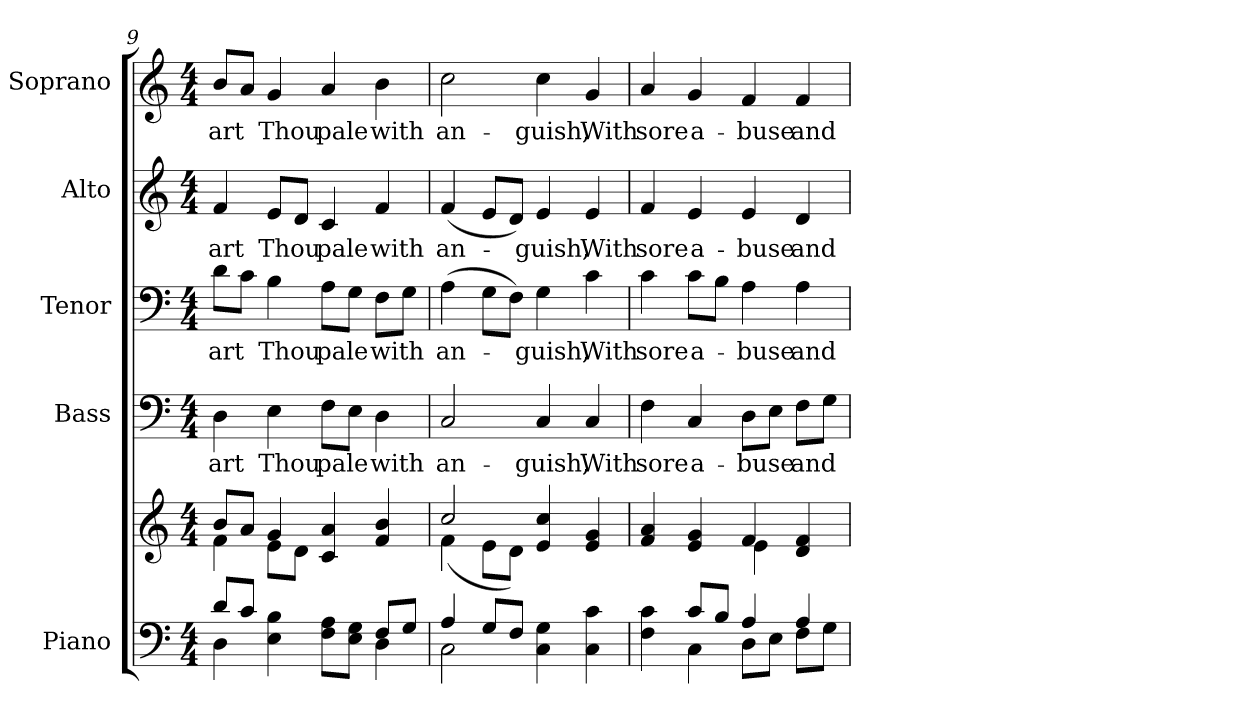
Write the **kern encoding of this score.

**kern	**kern	**kern	**text	**kern	**text	**kern	**text	**kern	**text
*part5	*part5	*part4	*part4	*part3	*part3	*part2	*part2	*part1	*part1
*staff6	*staff5	*staff4	*staff4	*staff3	*staff3	*staff2	*staff2	*staff1	*staff1
*I"Piano	*	*I"Bass	*	*I"Tenor	*	*I"Alto	*	*I"Soprano	*
*I'Pno.	*	*I'B.	*	*I'T.	*	*I'A.	*	*I'S.	*
*clefF4	*clefG2	*clefF4	*	*clefF4	*	*clefG2	*	*clefG2	*
*k[]	*k[]	*k[]	*	*k[]	*	*k[]	*	*k[]	*
*C:	*C:	*C:	*	*C:	*	*C:	*	*C:	*
*M4/4	*M4/4	*M4/4	*	*M4/4	*	*M4/4	*	*M4/4	*
=9	=9	=9	=9	=9	=9	=9	=9	=9	=9
*^	*^	*	*	*	*	*	*	*	*
!	!	!	!	!	!LO:LY:b:color=#000000	!	!	!	!	!	!
!	!	!	!	!	!	!	!LO:LY:b:color=#000000	!	!	!	!
!	!	!	!	!	!	!	!	!	!LO:LY:b:color=#000000	!	!
!	!	!	!	!	!	!	!	!	!	!	!LO:LY:b:color=#000000
8di/L	4Di\	8bi/L	4fi\	4Di\	art	8di\L	art	4fi/	art	8bi/L	art
8ci/J	.	8ai/J	.	.	.	8ci\J	.	.	.	8ai/J	.
!	!	!	!	!	!LO:LY:b:color=#000000	!	!	!	!	!	!
!	!	!	!	!	!	!	!LO:LY:b:color=#000000	!	!	!	!
!	!	!	!	!	!	!	!	!	!LO:LY:b:color=#000000	!	!
!	!	!	!	!	!	!	!	!	!	!	!LO:LY:b:color=#000000
4Ei\ 4Bi	4ryy	4gi/	8ei\L	4Ei\	Thou	4Bi\	Thou	8ei/L	Thou	4gi/	Thou
.	.	.	8di\J	.	.	.	.	8di/J	.	.	.
!	!	!	!	!	!LO:LY:b:color=#000000	!	!	!	!	!	!
!	!	!	!	!	!	!	!LO:LY:b:color=#000000	!	!	!	!
!	!	!	!	!	!	!	!	!	!LO:LY:b:color=#000000	!	!
!	!	!	!	!	!	!	!	!	!	!	!LO:LY:b:color=#000000
8Fi\ 8AiL	4ryy	4ci/ 4ai	2ryy	8Fi\L	pale	8Ai\L	pale	4ci/	pale	4ai/	pale
8Ei\ 8GiJ	.	.	.	8Ei\J	.	8Gi\J	.	.	.	.	.
!	!	!	!	!	!LO:LY:b:color=#000000	!	!	!	!	!	!
!	!	!	!	!	!	!	!LO:LY:b:color=#000000	!	!	!	!
!	!	!	!	!	!	!	!	!	!LO:LY:b:color=#000000	!	!
!	!	!	!	!	!	!	!	!	!	!	!LO:LY:b:color=#000000
8Fi/L	4Di\	4fi/ 4bi	.	4Di\	with	8Fi\L	with	4fi/	with	4bi\	with
8Gi/J	.	.	.	.	.	8Gi\J	.	.	.	.	.
!!LO:PB:g=z
=10	=10	=10	=10	=10	=10	=10	=10	=10	=10	=10	=10
!	!	!	!	!	!LO:LY:b:color=#000000	!	!	!	!	!	!
!	!	!	!	!	!	!	!LO:LY:b:color=#000000	!	!	!	!
!	!	!	!	!	!	!	!	!	!LO:LY:b:color=#000000	!	!
!	!	!	!	!	!	!	!	!	!	!	!LO:LY:b:color=#000000
4Ai/	2Ci\	2cci/	(4fi\	2Ci/	an-	(4Ai\	an-	(4fi/	an-	2cci\	an-
8Gi/L	.	.	8ei\L	.	.	8Gi\L	.	8ei/L	.	.	.
8Fi/J	.	.	8di\J)	.	.	8Fi\J)	.	8di/J)	.	.	.
!	!	!	!	!	!LO:LY:b:color=#000000	!	!	!	!	!	!
!	!	!	!	!	!	!	!LO:LY:b:color=#000000	!	!	!	!
!	!	!	!	!	!	!	!	!	!LO:LY:b:color=#000000	!	!
!	!	!	!	!	!	!	!	!	!	!	!LO:LY:b:color=#000000
4Ci\ 4Gi	2ryy	4ei/ 4cci	2ryy	4Ci/	-guish,	4Gi\	-guish,	4ei/	-guish,	4cci\	-guish,
!	!	!	!	!	!LO:LY:b:color=#000000	!	!	!	!	!	!
!	!	!	!	!	!	!	!LO:LY:b:color=#000000	!	!	!	!
!	!	!	!	!	!	!	!	!	!LO:LY:b:color=#000000	!	!
!	!	!	!	!	!	!	!	!	!	!	!LO:LY:b:color=#000000
4Ci\ 4ci	.	4ei/ 4gi	.	4Ci/	With	4ci\	With	4ei/	With	4gi/	With
=11	=11	=11	=11	=11	=11	=11	=11	=11	=11	=11	=11
!	!	!	!	!	!LO:LY:b:color=#000000	!	!	!	!	!	!
!	!	!	!	!	!	!	!LO:LY:b:color=#000000	!	!	!	!
!	!	!	!	!	!	!	!	!	!LO:LY:b:color=#000000	!	!
!	!	!	!	!	!	!	!	!	!	!	!LO:LY:b:color=#000000
4Fi\ 4ci	4ryy	4fi/ 4ai	2ryy	4Fi\	sore	4ci\	sore	4fi/	sore	4ai/	sore
!	!	!	!	!	!LO:LY:b:color=#000000	!	!	!	!	!	!
!	!	!	!	!	!	!	!LO:LY:b:color=#000000	!	!	!	!
!	!	!	!	!	!	!	!	!	!LO:LY:b:color=#000000	!	!
!	!	!	!	!	!	!	!	!	!	!	!LO:LY:b:color=#000000
8ci/L	4Ci\	4ei/ 4gi	.	4Ci/	a-	8ci\L	a-	4ei/	a-	4gi/	a-
8Bi/J	.	.	.	.	.	8Bi\J	.	.	.	.	.
!	!	!	!	!	!LO:LY:b:color=#000000	!	!	!	!	!	!
!	!	!	!	!	!	!	!LO:LY:b:color=#000000	!	!	!	!
!	!	!	!	!	!	!	!	!	!LO:LY:b:color=#000000	!	!
!	!	!	!	!	!	!	!	!	!	!	!LO:LY:b:color=#000000
4Ai/	8Di\L	4fi/	4ei\	8Di\L	-buse	4Ai\	-buse	4ei/	-buse	4fi/	-buse
.	8Ei\J	.	.	8Ei\J	.	.	.	.	.	.	.
!	!	!	!	!	!LO:LY:b:color=#000000	!	!	!	!	!	!
!	!	!	!	!	!	!	!LO:LY:b:color=#000000	!	!	!	!
!	!	!	!	!	!	!	!	!	!LO:LY:b:color=#000000	!	!
!	!	!	!	!	!	!	!	!	!	!	!LO:LY:b:color=#000000
4Ai/	8Fi\L	4di/ 4fi	4ryy	8Fi\L	and	4Ai\	and	4di/	and	4fi/	and
.	8Gi\J	.	.	8Gi\J	.	.	.	.	.	.	.
*v	*v	*	*	*	*	*	*	*	*	*	*
*	*v	*v	*	*	*	*	*	*	*	*
=	=	=	=	=	=	=	=	=	=
*-	*-	*-	*-	*-	*-	*-	*-	*-	*-
